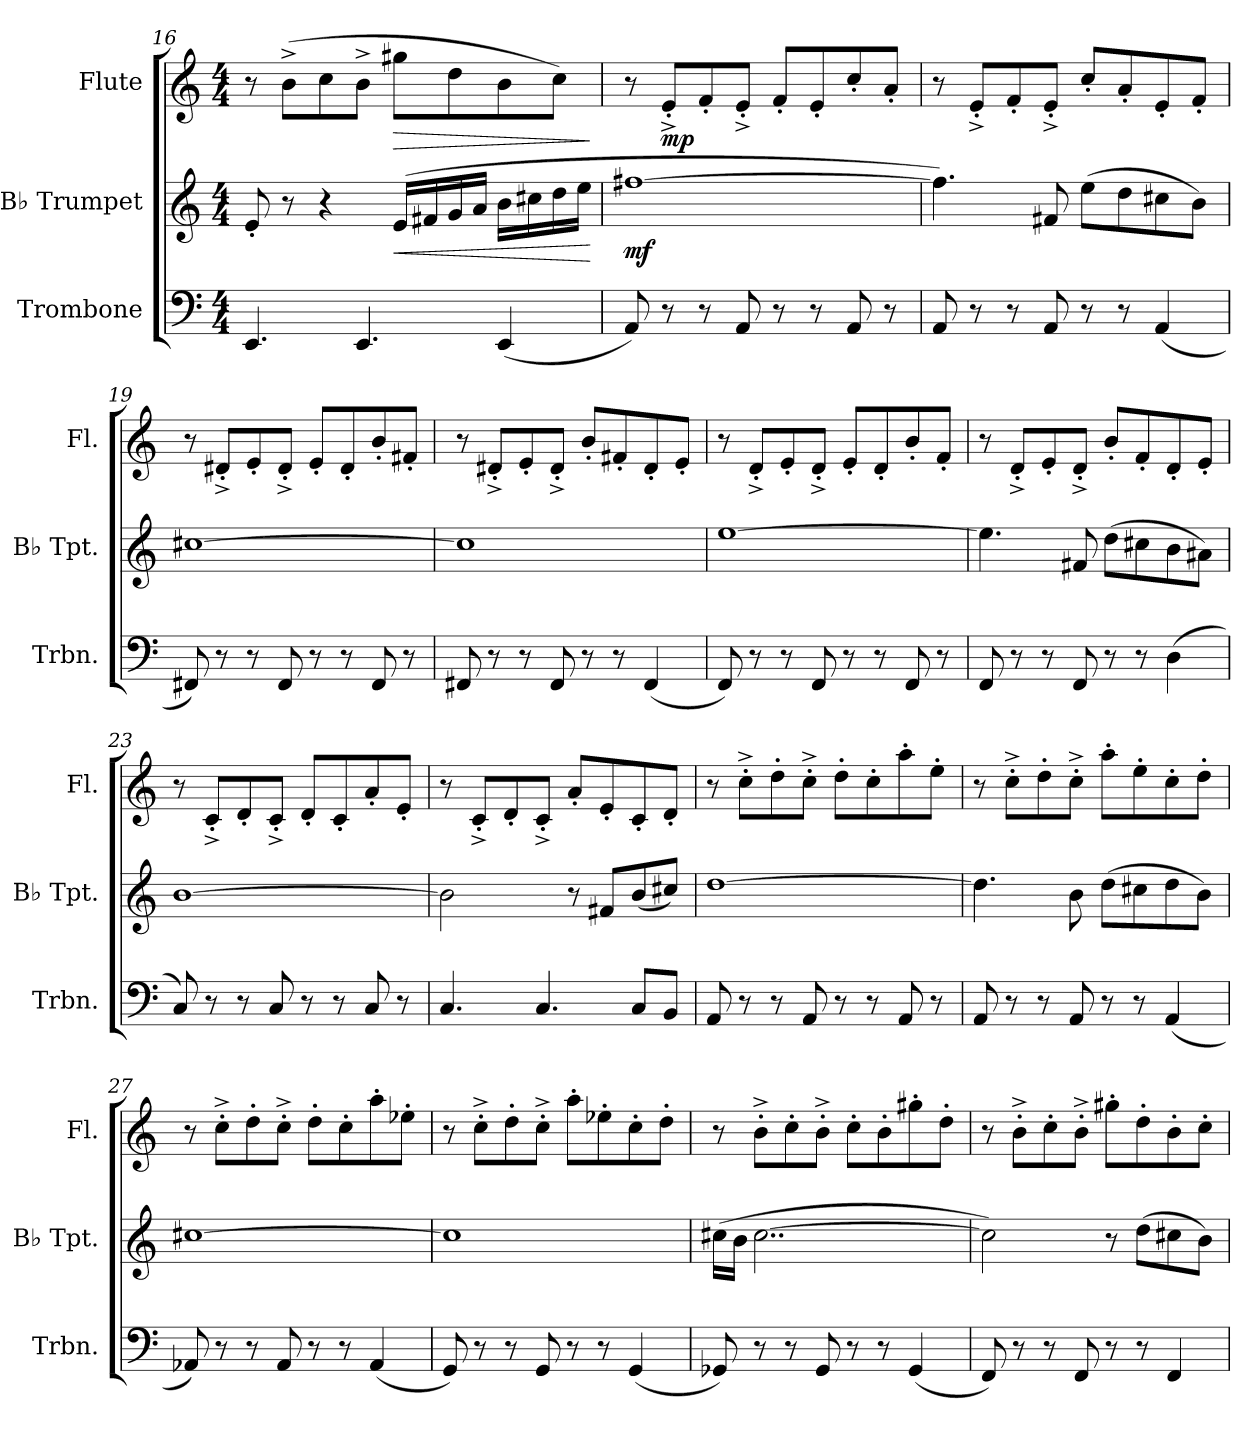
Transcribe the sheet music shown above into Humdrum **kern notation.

**kern	**kern	**dynam	**kern	**dynam
*part3	*part2	*part2	*part1	*part1
*staff3	*staff2	*staff2	*staff1	*staff1
*I"Trombone	*I"B♭ Trumpet	*	*I"Flute	*
*I'Trbn.	*I'B♭ Tpt.	*	*I'Fl.	*
!!LO:PB:g=z
*clefF4	*clefG2	*	*clefG2	*
*	*ITrd1c2	*	*	*
*k[]	*k[b-e-]	*	*k[]	*
*M4/4	*M4/4	*	*M4/4	*
=16	=16	=16	=16	=16
4.EE/	8d'/	.	8r	.
.	8r	.	(8b^\L	.
.	4r	.	8cc\	.
4.EE/	.	.	8b^\J	.
!	!	!LO:HP:b	!	!LO:HP:b
.	(16d/LL	<	8gg#X\L	>
.	16en/	.	.	.
.	16f/	.	8dd\	.
.	16g/JJ	.	.	.
(4EE/	16a\LL	.	8b\	.
.	16bn\	.	.	.
.	16cc\	.	8cc\J)	.
.	16dd\JJ	.	.	.
.	.	[	.	]
=17	=17	=17	=17	=17
!	!	!LO:DY:b	!	!
8AA/)	[1een	mf	8r	.
!	!	!	!	!LO:DY:b
8r	.	.	8e'^/L	mp
8r	.	.	8f'/	.
8AA/	.	.	8e'^/J	.
8r	.	.	8f'/L	.
8r	.	.	8e'/	.
8AA/	.	.	8cc'/	.
8r	.	.	8a'/J	.
=18	=18	=18	=18	=18
8AA/	4.ee\])	.	8r	.
8r	.	.	8e'^/L	.
8r	.	.	8f'/	.
8AA/	8en/	.	8e'^/J	.
8r	(8dd\L	.	8cc'/L	.
8r	8cc\	.	8a'/	.
(4AA/	8bn\	.	8e'/	.
.	8a\J)	.	8f'/J	.
!!LO:LB:g=z
=19	=19	=19	=19	=19
8FF#X/)	[1bn	.	8r	.
8r	.	.	8d#X'^/L	.
8r	.	.	8e'/	.
8FF#/	.	.	8d#'^/J	.
8r	.	.	8e'/L	.
8r	.	.	8d#'/	.
8FF#/	.	.	8b'/	.
8r	.	.	8f#X'/J	.
=20	=20	=20	=20	=20
8FF#X/	1b]	.	8r	.
8r	.	.	8d#X'^/L	.
8r	.	.	8e'/	.
8FF#/	.	.	8d#'^/J	.
8r	.	.	8b'/L	.
8r	.	.	8f#X'/	.
(4FF#/	.	.	8d#'/	.
.	.	.	8e'/J	.
=21	=21	=21	=21	=21
8FF/)	[1dd	.	8r	.
8r	.	.	8d'^/L	.
8r	.	.	8e'/	.
8FF/	.	.	8d'^/J	.
8r	.	.	8e'/L	.
8r	.	.	8d'/	.
8FF/	.	.	8b'/	.
8r	.	.	8f'/J	.
=22	=22	=22	=22	=22
8FF/	4.dd\]	.	8r	.
8r	.	.	8d'^/L	.
8r	.	.	8e'/	.
8FF/	8en/	.	8d'^/J	.
8r	(8cc\L	.	8b'/L	.
8r	8bn\	.	8f'/	.
(4D\	8a\	.	8d'/	.
.	8g#X\J)	.	8e'/J	.
!!LO:LB:g=z
=23	=23	=23	=23	=23
8C/)	[1a	.	8r	.
8r	.	.	8c'^/L	.
8r	.	.	8d'/	.
8C/	.	.	8c'^/J	.
8r	.	.	8d'/L	.
8r	.	.	8c'/	.
8C/	.	.	8a'/	.
8r	.	.	8e'/J	.
=24	=24	=24	=24	=24
4.C/	2a\]	.	8r	.
.	.	.	8c'^/L	.
.	.	.	8d'/	.
4.C/	.	.	8c'^/J	.
.	8r	.	8a'/L	.
.	8en/L	.	8e'/	.
8C/L	(8a/	.	8c'/	.
8BB/J	8bn/J)	.	8d'/J	.
=25	=25	=25	=25	=25
8AA/	[1cc	.	8r	.
8r	.	.	8cc'^\L	.
8r	.	.	8dd'\	.
8AA/	.	.	8cc'^\J	.
8r	.	.	8dd'\L	.
8r	.	.	8cc'\	.
8AA/	.	.	8aa'\	.
8r	.	.	8ee'\J	.
=26	=26	=26	=26	=26
8AA/	4.cc\]	.	8r	.
8r	.	.	8cc'^\L	.
8r	.	.	8dd'\	.
8AA/	8a\	.	8cc'^\J	.
8r	(8cc\L	.	8aa'\L	.
8r	8bn\	.	8ee'\	.
(4AA/	8cc\	.	8cc'\	.
.	8a\J)	.	8dd'\J	.
!!LO:LB:g=z
=27	=27	=27	=27	=27
8AA-X/)	[1bn	.	8r	.
8r	.	.	8cc'^\L	.
8r	.	.	8dd'\	.
8AA-/	.	.	8cc'^\J	.
8r	.	.	8dd'\L	.
8r	.	.	8cc'\	.
(4AA-/	.	.	8aa'\	.
.	.	.	8ee-X'\J	.
=28	=28	=28	=28	=28
8GG/)	1b]	.	8r	.
8r	.	.	8cc'^\L	.
8r	.	.	8dd'\	.
8GG/	.	.	8cc'^\J	.
8r	.	.	8aa'\L	.
8r	.	.	8ee-X'\	.
(4GG/	.	.	8cc'\	.
.	.	.	8dd'\J	.
=29	=29	=29	=29	=29
8GG-X/)	(16bn\LL	.	8r	.
.	16a\JJ	.	.	.
8r	[2..b\	.	8b'^\L	.
8r	.	.	8cc'\	.
8GG-/	.	.	8b'^\J	.
8r	.	.	8cc'\L	.
8r	.	.	8b'\	.
(4GG-/	.	.	8gg#X'\	.
.	.	.	8dd'\J	.
=30	=30	=30	=30	=30
8FF/)	2b\])	.	8r	.
8r	.	.	8b'^\L	.
8r	.	.	8cc'\	.
8FF/	.	.	8b'^\J	.
8r	8r	.	8gg#X'\L	.
8r	(8cc\L	.	8dd'\	.
4FF/	8bn\	.	8b'\	.
.	8a\J)	.	8cc'\J	.
=	=	=	=	=
*-	*-	*-	*-	*-
